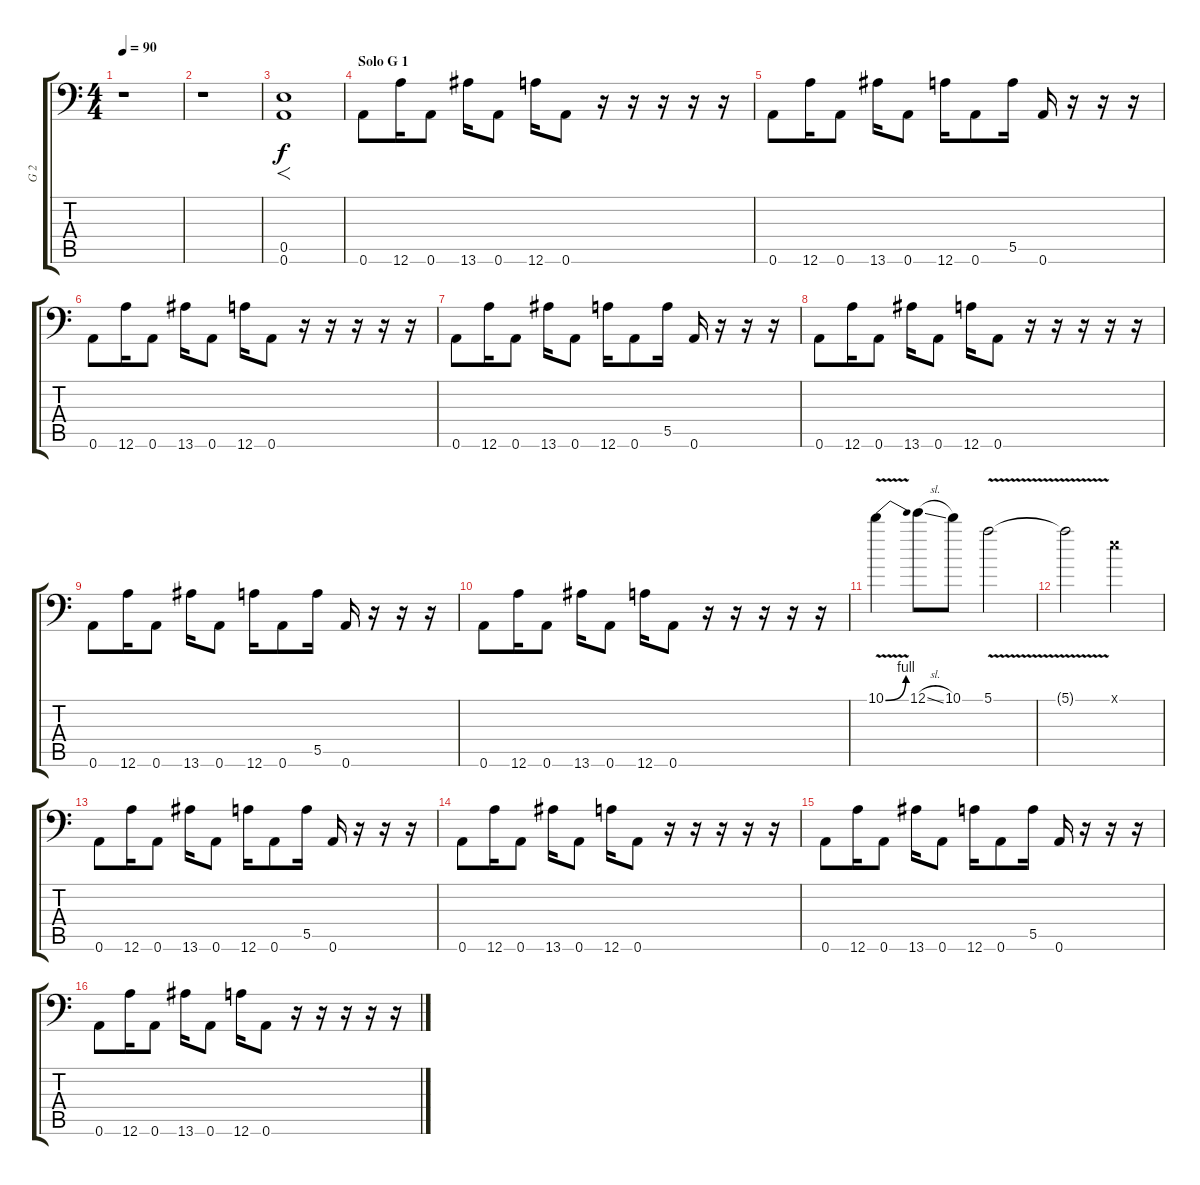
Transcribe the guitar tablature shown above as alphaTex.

\track ("G 2" "G 2") {instrument overdrivenguitar}
\staff {score tabs}
\tuning (E4 B3 G3 A2 E2 A1) {hide}
\ts (4 4)
\tempo 90
\clef f4
\ks c
r.1{dy f} |
r.1 |
(0.5 0.6).1{f} |
\section ("" "Solo G 1")
0.6.8{volume 8 balance 8} 12.6.16 0.6.8 13.6.16 0.6.8 12.6.16 0.6.8 r.16 r.16 r.16 r.16 r.16 |
0.6.8 12.6.16 0.6.8 13.6.16 0.6.8 12.6.16 0.6.8 5.5.16 0.6.16 r.16 r.16 r.16 |
0.6.8 12.6.16 0.6.8 13.6.16 0.6.8 12.6.16 0.6.8 r.16 r.16 r.16 r.16 r.16 |
0.6.8 12.6.16 0.6.8 13.6.16 0.6.8 12.6.16 0.6.8 5.5.16 0.6.16 r.16 r.16 r.16 |
0.6.8 12.6.16 0.6.8 13.6.16 0.6.8 12.6.16 0.6.8 r.16 r.16 r.16 r.16 r.16 |
0.6.8 12.6.16 0.6.8 13.6.16 0.6.8 12.6.16 0.6.8 5.5.16 0.6.16 r.16 r.16 r.16 |
0.6.8 12.6.16 0.6.8 13.6.16 0.6.8 12.6.16 0.6.8 r.16 r.16 r.16 r.16 r.16 |
10.1{be (bend 0 0 60 4) v}.4{volume 12} 12.1{sl}.8 10.1.8 5.1{v}.2 |
5.1{t}.2 0.1{x}.2 |
0.6.8{volume 8} 12.6.16 0.6.8 13.6.16 0.6.8 12.6.16 0.6.8 5.5.16 0.6.16 r.16 r.16 r.16 |
0.6.8 12.6.16 0.6.8 13.6.16 0.6.8 12.6.16 0.6.8 r.16 r.16 r.16 r.16 r.16 |
0.6.8 12.6.16 0.6.8 13.6.16 0.6.8 12.6.16 0.6.8 5.5.16 0.6.16 r.16 r.16 r.16 |
0.6.8 12.6.16 0.6.8 13.6.16 0.6.8 12.6.16 0.6.8 r.16 r.16 r.16 r.16 r.16
